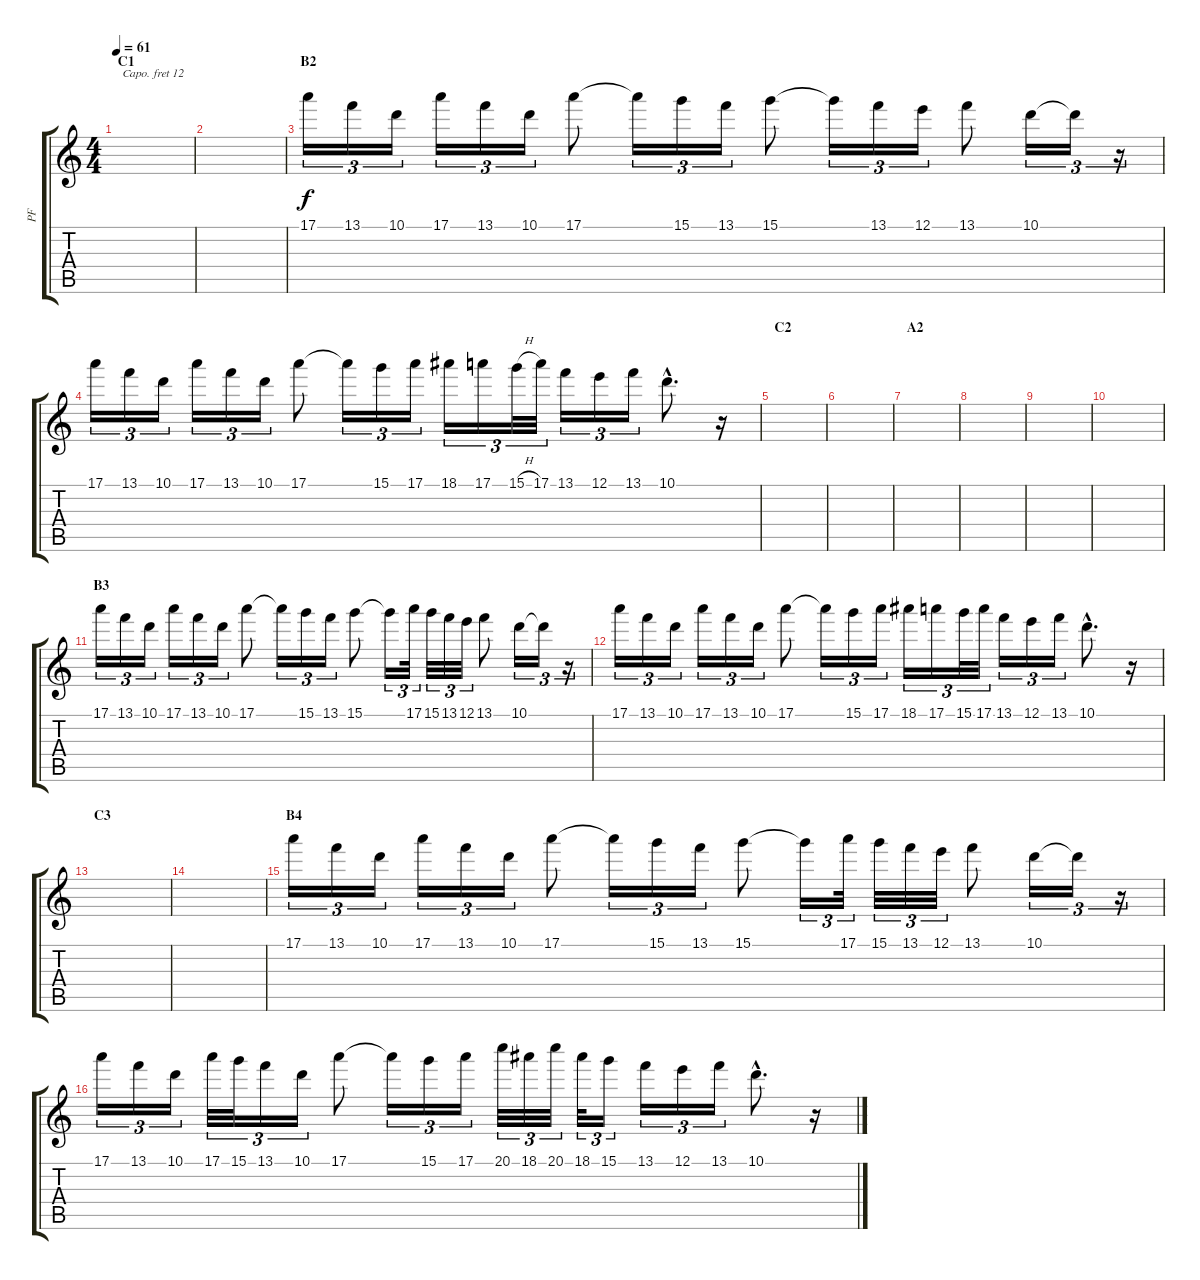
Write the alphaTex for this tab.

\track ("PF" "PF") {instrument panflute}
\staff {score tabs}
\capo 12
\tuning (E4 B3 G3 D3 A2 E2) {hide}
\ts (4 4)
\section ("" "C1")
\tempo 61
\clef g2
\ks c
|
|
\section ("" "B2")
17.1.16{tu (3 2)} 13.1.16{tu (3 2)} 10.1.16{tu (3 2)} 17.1.16{tu (3 2)} 13.1.16{tu (3 2)} 10.1.16{tu (3 2)} 17.1.8 17.1{t}.16{tu (3 2)} 15.1.16{tu (3 2)} 13.1.16{tu (3 2)} 15.1.8 15.1{t}.16{tu (3 2)} 13.1.16{tu (3 2)} 12.1.16{tu (3 2)} 13.1.8 10.1.16{tu (3 2)} 10.1{t}.16{tu (3 2)} r.16{tu (3 2)} |
17.1.16{tu (3 2)} 13.1.16{tu (3 2)} 10.1.16{tu (3 2)} 17.1.16{tu (3 2)} 13.1.16{tu (3 2)} 10.1.16{tu (3 2)} 17.1.8 17.1{t}.16{tu (3 2)} 15.1.16{tu (3 2)} 17.1.16{tu (3 2)} 18.1.16{tu (3 2)} 17.1.16{tu (3 2)} 15.1{h}.32{tu (3 2)} 17.1.32{tu (3 2)} 13.1.16{tu (3 2)} 12.1.16{tu (3 2)} 13.1.16{tu (3 2)} 10.1{hac}.8{d} r.16 |
\section ("" "C2")
|
|
\section ("" "A2")
|
|
|
|
\section ("" "B3")
17.1.16{tu (3 2)} 13.1.16{tu (3 2)} 10.1.16{tu (3 2)} 17.1.16{tu (3 2)} 13.1.16{tu (3 2)} 10.1.16{tu (3 2)} 17.1.8 17.1{t}.16{tu (3 2)} 15.1.16{tu (3 2)} 13.1.16{tu (3 2)} 15.1.8 15.1{t}.16{tu (3 2)} 17.1.32{tu (3 2)} 15.1.32{tu (3 2)} 13.1.32{tu (3 2)} 12.1.32{tu (3 2)} 13.1.8 10.1.16{tu (3 2)} 10.1{t}.16{tu (3 2)} r.16{tu (3 2)} |
17.1.16{tu (3 2)} 13.1.16{tu (3 2)} 10.1.16{tu (3 2)} 17.1.16{tu (3 2)} 13.1.16{tu (3 2)} 10.1.16{tu (3 2)} 17.1.8 17.1{t}.16{tu (3 2)} 15.1.16{tu (3 2)} 17.1.16{tu (3 2)} 18.1.16{tu (3 2)} 17.1.16{tu (3 2)} 15.1.32{tu (3 2)} 17.1.32{tu (3 2)} 13.1.16{tu (3 2)} 12.1.16{tu (3 2)} 13.1.16{tu (3 2)} 10.1{hac}.8{d} r.16 |
\section ("" "C3")
|
|
\section ("" "B4")
17.1.16{tu (3 2)} 13.1.16{tu (3 2)} 10.1.16{tu (3 2)} 17.1.16{tu (3 2)} 13.1.16{tu (3 2)} 10.1.16{tu (3 2)} 17.1.8 17.1{t}.16{tu (3 2)} 15.1.16{tu (3 2)} 13.1.16{tu (3 2)} 15.1.8 15.1{t}.16{tu (3 2)} 17.1.32{tu (3 2)} 15.1.32{tu (3 2)} 13.1.32{tu (3 2)} 12.1.32{tu (3 2)} 13.1.8 10.1.16{tu (3 2)} 10.1{t}.16{tu (3 2)} r.16{tu (3 2)} |
17.1.16{tu (3 2)} 13.1.16{tu (3 2)} 10.1.16{tu (3 2)} 17.1.32{tu (3 2)} 15.1.32{tu (3 2)} 13.1.16{tu (3 2)} 10.1.16{tu (3 2)} 17.1.8 17.1{t}.16{tu (3 2)} 15.1.16{tu (3 2)} 17.1.16{tu (3 2)} 20.1.32{tu (3 2)} 18.1.32{tu (3 2)} 20.1.32{tu (3 2)} 18.1.32{tu (3 2)} 15.1.16{tu (3 2)} 13.1.16{tu (3 2)} 12.1.16{tu (3 2)} 13.1.16{tu (3 2)} 10.1{hac}.8{d} r.16
